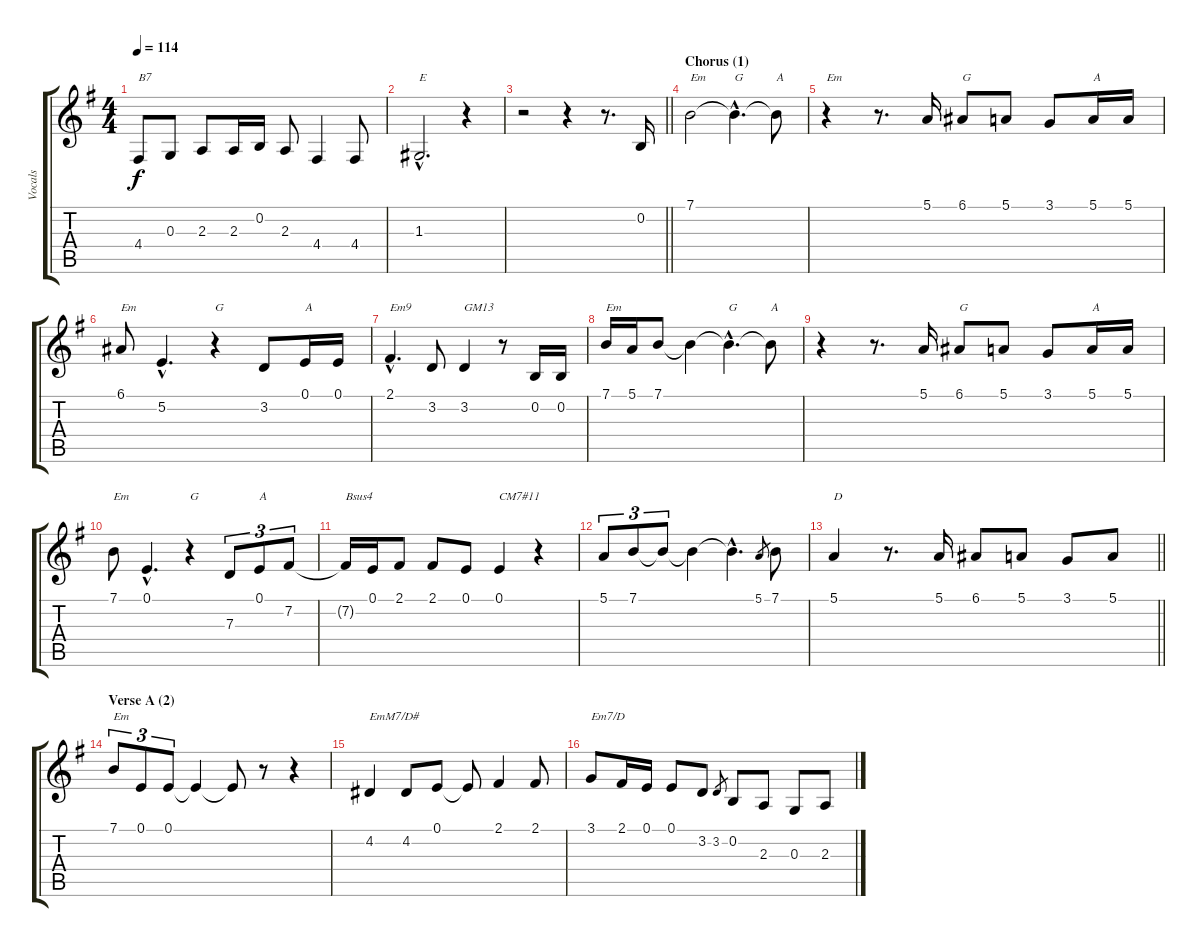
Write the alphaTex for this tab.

\track ("Vocals" "Vocals") {instrument sopranosax}
\staff {score tabs}
\tuning (E4 B3 G3 D3 A2 E2) {hide}
\ts (4 4)
\tempo 114
\clef g2
\ks eminor
4.4.8{txt "B7" dy f} 0.3.8 2.3.8 2.3.16 0.2.16 2.3.8 4.4.4 4.4.8 |
1.3{hac}.2{d txt "E"} r.4 |
\barLineRight lightlight
r.2 r.4 r.8{d} 0.2.16 |
\section ("" "Chorus (1)")
7.1.2{txt "Em"} 7.1{hac t}.4{d txt "G"} 7.1{t}.8{txt "A"} |
r.4{txt "Em"} r.8{d} 5.1.16 6.1.8{txt "G"} 5.1.8 3.1.8 5.1.16{txt "A"} 5.1.16 |
6.1.8{txt "Em"} 5.2{hac}.4{d} r.4{txt "G"} 3.2.8 0.1.16{txt "A"} 0.1.16 |
2.1{hac}.4{d txt "Em9"} 3.2.8 3.2.4{txt "GM13"} r.8 0.2.16 0.2.16 |
7.1.16{txt "Em"} 5.1.16 7.1.8 7.1{t}.4 7.1{hac t}.4{d txt "G"} 7.1{t}.8{txt "A"} |
r.4 r.8{d} 5.1.16 6.1.8{txt "G"} 5.1.8 3.1.8 5.1.16{txt "A"} 5.1.16 |
7.1.8{txt "Em"} 0.1{hac}.4{d} r.4{txt "G"} 7.3.8{tu (3 2)} 0.1.8{tu (3 2) txt "A"} 7.2.8{tu (3 2)} |
7.2{t}.16{txt "Bsus4"} 0.1.16 2.1.8 2.1.8 0.1.8 0.1.4{txt "CM7#11"} r.4 |
5.1.8{tu (3 2)} 7.1.8{tu (3 2)} 7.1{t}.8{tu (3 2)} 7.1{t}.4 7.1{hac t}.4{d} 5.1.8{gr} 7.1.8 |
\barLineRight lightlight
5.1.4{txt "D"} r.8{d} 5.1.16 6.1.8 5.1.8 3.1.8 5.1.8 |
\section ("" "Verse A (2)")
7.1.8{tu (3 2) txt "Em"} 0.1.8{tu (3 2)} 0.1.8{tu (3 2)} 0.1{t}.4 0.1{t}.8 r.8 r.4 |
4.2.4{txt "EmM7/D#"} 4.2.8 0.1.8 0.1{t}.8 2.1.4 2.1.8 |
3.1.8{txt "Em7/D"} 2.1.16 0.1.16 0.1.8 3.2.8 3.2.8{gr} 0.2.8 2.3.8 0.3.8 2.3.8
